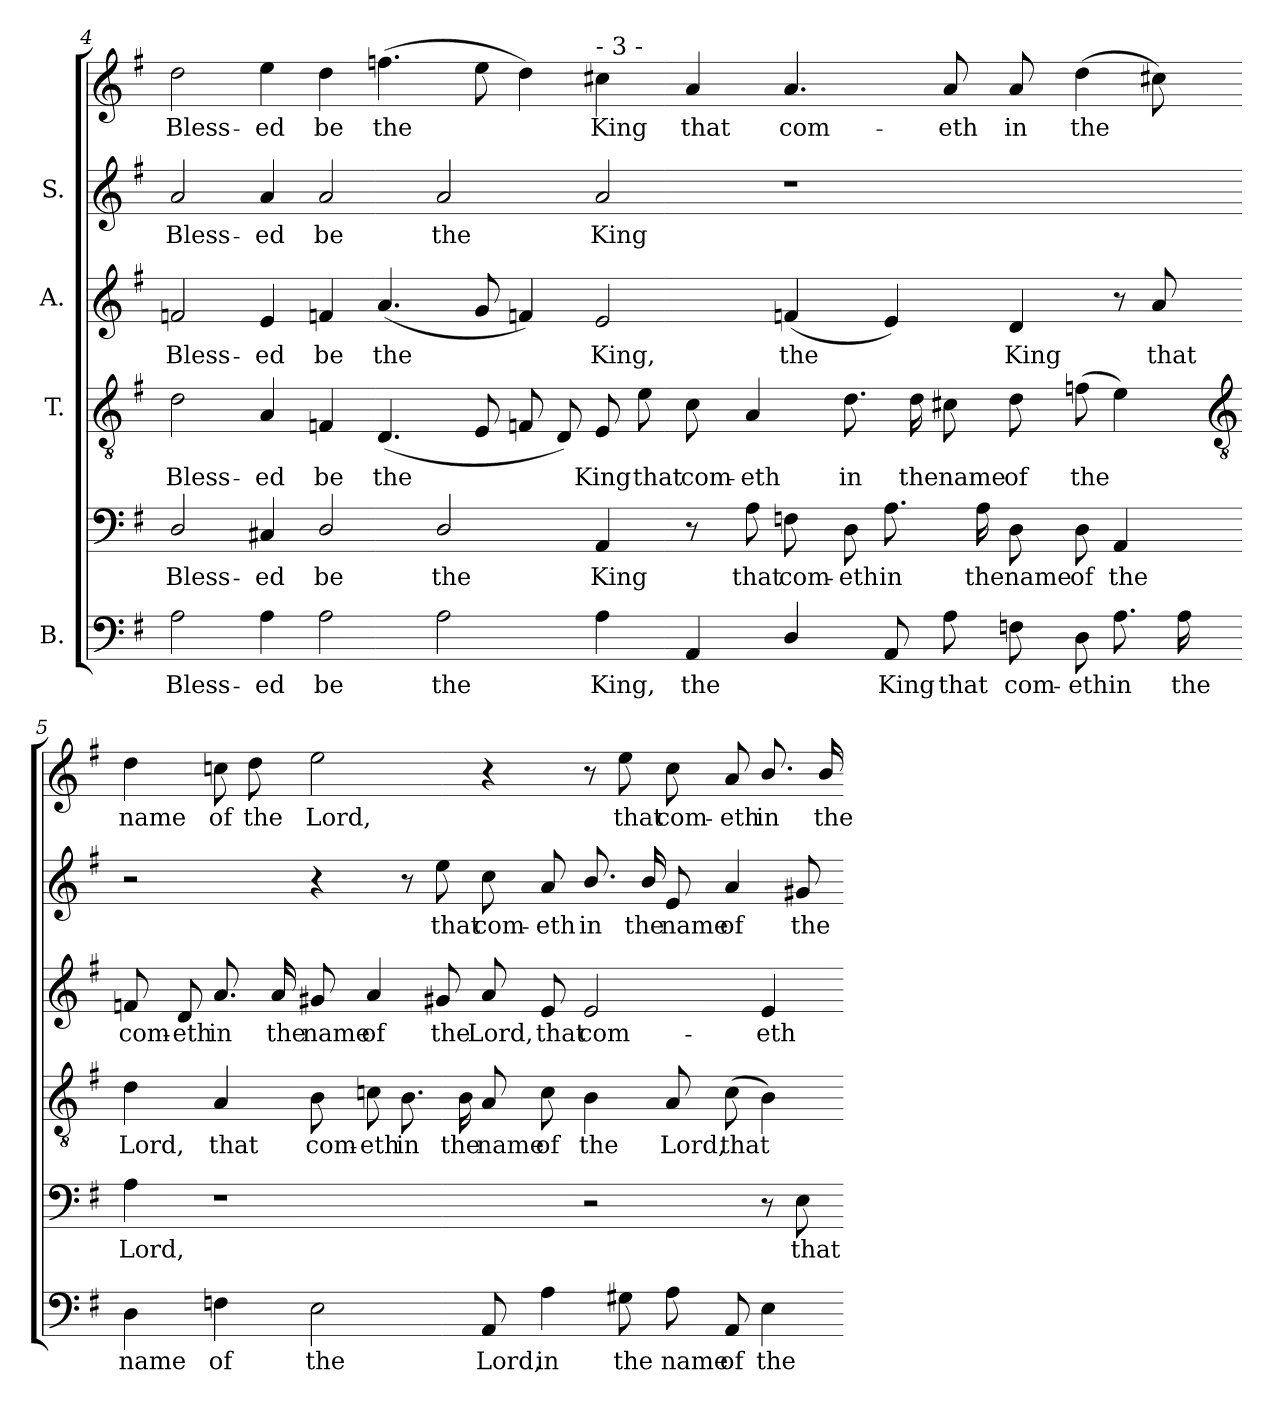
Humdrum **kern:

**kern	**text	**kern	**text	**kern	**text	**kern	**text	**kern	**text	**kern	**text
*part4	*part4	*part4	*part4	*part3	*part3	*part2	*part2	*part1	*part1	*part1	*part1
*staff6	*staff6	*staff5	*staff5	*staff4	*staff4	*staff3	*staff3	*staff2	*staff2	*staff1	*staff1
*I"B.	*	*	*	*I"T.	*	*I"A.	*	*I"S.	*	*	*
!!LO:LB:g=z
*clefF4	*	*clefF4	*	*clefGv2	*	*clefG2	*	*clefG2	*	*clefG2	*
*k[f#]	*	*k[f#]	*	*k[f#]	*	*k[f#]	*	*k[f#]	*	*k[f#]	*
*G:	*	*G:	*	*G:	*	*G:	*	*G:	*	*G:	*
=4	=4	=4	=4	=4	=4	=4	=4	=4	=4	=4	=4
!	!LO:LY:b	!	!LO:LY:b	!	!LO:LY:b	!	!LO:LY:b	!	!LO:LY:b	!	!LO:LY:b
2A	Bless-	2D/	Bless-	2d	Bless-	2fn	Bless-	2a	Bless-	2dd	Bless-
!	!LO:LY:b	!	!LO:LY:b	!	!LO:LY:b	!	!LO:LY:b	!	!LO:LY:b	!	!LO:LY:b
4A	-ed	4C#X/	-ed	4A	-ed	4e	-ed	4a	-ed	4ee	-ed
!	!LO:LY:b	!	!LO:LY:b	!	!LO:LY:b	!	!LO:LY:b	!	!LO:LY:b	!	!LO:LY:b
2A	be	2D/	be	4Fn	be	4fn	be	2a	be	4dd	be
!	!	!	!	!	!LO:LY:b	!	!LO:LY:b	!	!	!	!LO:LY:b
.	.	.	.	(<4.D	the	(<4.a	the	.	.	(>4.ffn	the
!	!LO:LY:b	!	!LO:LY:b	!	!	!	!	!	!LO:LY:b	!	!
2A	the	2D/	the	.	.	.	.	2a	the	.	.
.	.	.	.	8E	.	8g	.	.	.	8ee	.
.	.	.	.	8Fn	.	4fn)	.	.	.	4dd)	.
.	.	.	.	8D)	.	.	.	.	.	.	.
!	!	!	!	!	!	!	!	!	!	!LO:TX:a:t=- 3 -	!
!	!LO:LY:b	!	!LO:LY:b	!	!LO:LY:b	!	!LO:LY:b	!	!LO:LY:b	!	!LO:LY:b
4A	King,	4AA	King	8E	King	2e	King,	2a	King	4cc#X	King
!	!	!	!	!	!LO:LY:b	!	!	!	!	!	!
.	.	.	.	8e	that	.	.	.	.	.	.
!	!LO:LY:b	!	!	!	!LO:LY:b	!	!	!	!	!	!LO:LY:b
4AA	the	8r	.	8c	com-	.	.	.	.	4a	that
!	!	!	!LO:LY:b	!	!LO:LY:b	!	!	!	!	!	!
.	.	8A	that	4A	-eth	.	.	.	.	.	.
!	!	!	!LO:LY:b	!	!	!	!LO:LY:b	!	!	!	!LO:LY:b
4D/	.	8Fn	com-	.	.	(<4fn	the	1r	.	4.a	com-
!	!	!	!LO:LY:b	!	!LO:LY:b	!	!	!	!	!	!
.	.	8D	-eth	8.d	in	.	.	.	.	.	.
!	!LO:LY:b	!	!LO:LY:b	!	!	!	!	!	!	!	!
8AA	King	8.A	in	.	.	4e)	.	.	.	.	.
!	!	!	!	!	!LO:LY:b	!	!	!	!	!	!
.	.	.	.	16d	the	.	.	.	.	.	.
!	!LO:LY:b	!	!	!	!LO:LY:b	!	!	!	!	!	!LO:LY:b
8A	that	.	.	8c#X	name	.	.	.	.	8a	-eth
!	!	!	!LO:LY:b	!	!	!	!	!	!	!	!
.	.	16A	the	.	.	.	.	.	.	.	.
!	!LO:LY:b	!	!LO:LY:b	!	!LO:LY:b	!	!LO:LY:b	!	!	!	!LO:LY:b
8Fn	com-	8D	name	8d	of	4d	King	.	.	8a	in
!	!LO:LY:b	!	!LO:LY:b	!	!LO:LY:b	!	!	!	!	!	!LO:LY:b
8D	-eth	8D	of	(>8fn	the	.	.	.	.	(>4dd	the
!	!LO:LY:b	!	!LO:LY:b	!	!	!	!	!	!	!	!
8.A	in	4AA	the	4e)	.	8r	.	.	.	.	.
!	!	!	!	!	!	!	!LO:LY:b	!	!	!	!
.	.	.	.	.	.	8a	that	.	.	8cc#X)	.
!	!LO:LY:b	!	!	!	!	!	!	!	!	!	!
16A	the	.	.	.	.	.	.	.	.	.	.
!!LO:LB:g=z
=5-	=5-	=5-	=5-	=5-	=5-	=5-	=5-	=5-	=5-	=5-	=5-
*	*	*	*	*clefGv2	*	*	*	*	*	*	*
!	!LO:LY:b	!	!LO:LY:b	!	!LO:LY:b	!	!LO:LY:b	!	!	!	!LO:LY:b
4D	name	4A	Lord,	4d	Lord,	8fn	com-	2r	.	4dd	name
!	!	!	!	!	!	!	!LO:LY:b	!	!	!	!
.	.	.	.	.	.	8d	-eth	.	.	.	.
!	!LO:LY:b	!	!	!	!LO:LY:b	!	!LO:LY:b	!	!	!	!LO:LY:b
4Fn	of	1r	.	4A	that	8.a	in	.	.	8ccn	of
!	!	!	!	!	!	!	!	!	!	!	!LO:LY:b
.	.	.	.	.	.	.	.	.	.	8dd	the
!	!	!	!	!	!	!	!LO:LY:b	!	!	!	!
.	.	.	.	.	.	16a	the	.	.	.	.
!	!LO:LY:b	!	!	!	!LO:LY:b	!	!LO:LY:b	!	!	!	!LO:LY:b
2E	the	.	.	8B	com-	8g#X	name	4r	.	2ee	Lord,
!	!	!	!	!	!LO:LY:b	!	!LO:LY:b	!	!	!	!
.	.	.	.	8c	-eth	4a	of	.	.	.	.
!	!	!	!	!	!LO:LY:b	!	!	!	!	!	!
.	.	.	.	8.B	in	.	.	8r	.	.	.
!	!	!	!	!	!	!	!LO:LY:b	!	!LO:LY:b	!	!
.	.	.	.	.	.	8g#X	the	8ee	that	.	.
!	!	!	!	!	!LO:LY:b	!	!	!	!	!	!
.	.	.	.	16B	the	.	.	.	.	.	.
!	!LO:LY:b	!	!	!	!LO:LY:b	!	!LO:LY:b	!	!LO:LY:b	!	!
8AA	Lord,	.	.	8A	name	8a	Lord,	8cc	com-	4r	.
!	!LO:LY:b	!	!	!	!LO:LY:b	!	!LO:LY:b	!	!LO:LY:b	!	!
4A	in	.	.	8c	of	8e	that	8a	-eth	.	.
!	!	!	!	!	!LO:LY:b	!	!LO:LY:b	!	!LO:LY:b	!	!
.	.	2r	.	4B	the	2e	com-	8.b/	in	8r	.
!	!LO:LY:b	!	!	!	!	!	!	!	!	!	!LO:LY:b
8G#X	the	.	.	.	.	.	.	.	.	8ee	that
!	!	!	!	!	!	!	!	!	!LO:LY:b	!	!
.	.	.	.	.	.	.	.	16b/	the	.	.
!	!LO:LY:b	!	!	!	!LO:LY:b	!	!	!	!LO:LY:b	!	!LO:LY:b
8A	name	.	.	8A	Lord,	.	.	8e	name	8cc	com-
!	!LO:LY:b	!	!	!	!LO:LY:b	!	!	!	!LO:LY:b	!	!LO:LY:b
8AA	of	.	.	(>8c	that	.	.	4a	of	8a	-eth
!	!LO:LY:b	!	!	!	!	!	!LO:LY:b	!	!	!	!LO:LY:b
4E	the	8r	.	4B)	.	4e	-eth	.	.	8.b/	in
!	!	!	!LO:LY:b	!	!	!	!	!	!LO:LY:b	!	!
.	.	8E	that	.	.	.	.	8g#X	the	.	.
!	!	!	!	!	!	!	!	!	!	!	!LO:LY:b
.	.	.	.	.	.	.	.	.	.	16b/	the
=-	=-	=-	=-	=-	=-	=-	=-	=-	=-	=-	=-
*-	*-	*-	*-	*-	*-	*-	*-	*-	*-	*-	*-
